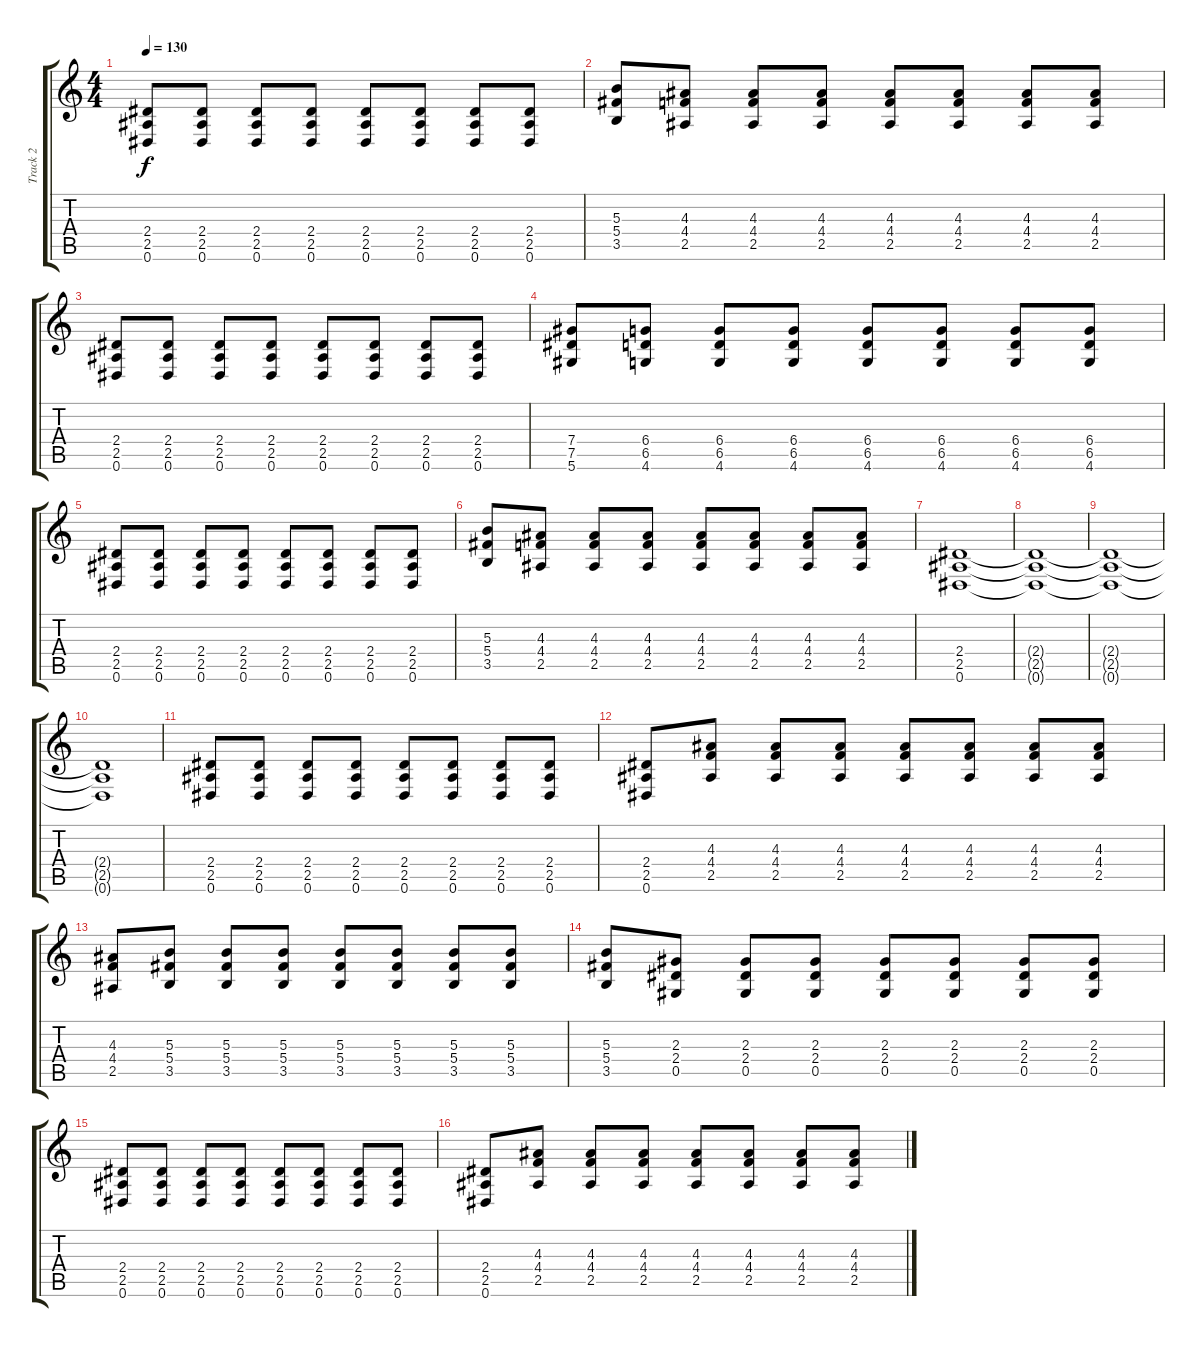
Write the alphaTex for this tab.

\track ("Track 2" "Track 2") {instrument distortionguitar}
\staff {score tabs}
\tuning (Eb4 Bb3 Gb3 Db3 Ab2 Eb2) {hide}
\ts (4 4)
\tempo 130
\clef g2
\ks c
(2.4 2.5 0.6).8{dy f} (2.4 2.5 0.6).8 (2.4 2.5 0.6).8 (2.4 2.5 0.6).8 (2.4 2.5 0.6).8 (2.4 2.5 0.6).8 (2.4 2.5 0.6).8 (2.4 2.5 0.6).8 |
(5.3 5.4 3.5).8 (4.3 4.4 2.5).8 (4.3 4.4 2.5).8 (4.3 4.4 2.5).8 (4.3 4.4 2.5).8 (4.3 4.4 2.5).8 (4.3 4.4 2.5).8 (4.3 4.4 2.5).8 |
(2.4 2.5 0.6).8 (2.4 2.5 0.6).8 (2.4 2.5 0.6).8 (2.4 2.5 0.6).8 (2.4 2.5 0.6).8 (2.4 2.5 0.6).8 (2.4 2.5 0.6).8 (2.4 2.5 0.6).8 |
(7.4 7.5 5.6).8 (6.4 6.5 4.6).8 (6.4 6.5 4.6).8 (6.4 6.5 4.6).8 (6.4 6.5 4.6).8 (6.4 6.5 4.6).8 (6.4 6.5 4.6).8 (6.4 6.5 4.6).8 |
(2.4 2.5 0.6).8 (2.4 2.5 0.6).8 (2.4 2.5 0.6).8 (2.4 2.5 0.6).8 (2.4 2.5 0.6).8 (2.4 2.5 0.6).8 (2.4 2.5 0.6).8 (2.4 2.5 0.6).8 |
(5.3 5.4 3.5).8 (4.3 4.4 2.5).8 (4.3 4.4 2.5).8 (4.3 4.4 2.5).8 (4.3 4.4 2.5).8 (4.3 4.4 2.5).8 (4.3 4.4 2.5).8 (4.3 4.4 2.5).8 |
(2.4 2.5 0.6).1 |
(2.4{t} 2.5{t} 0.6{t}).1 |
(2.4{t} 2.5{t} 0.6{t}).1 |
(2.4{t} 2.5{t} 0.6{t}).1 |
(2.4 2.5 0.6).8 (2.4 2.5 0.6).8 (2.4 2.5 0.6).8 (2.4 2.5 0.6).8 (2.4 2.5 0.6).8 (2.4 2.5 0.6).8 (2.4 2.5 0.6).8 (2.4 2.5 0.6).8 |
(2.4 2.5 0.6).8 (4.3 4.4 2.5).8 (4.3 4.4 2.5).8 (4.3 4.4 2.5).8 (4.3 4.4 2.5).8 (4.3 4.4 2.5).8 (4.3 4.4 2.5).8 (4.3 4.4 2.5).8 |
(4.3 4.4 2.5).8 (5.3 5.4 3.5).8 (5.3 5.4 3.5).8 (5.3 5.4 3.5).8 (5.3 5.4 3.5).8 (5.3 5.4 3.5).8 (5.3 5.4 3.5).8 (5.3 5.4 3.5).8 |
(5.3 5.4 3.5).8 (2.3 2.4 0.5).8 (2.3 2.4 0.5).8 (2.3 2.4 0.5).8 (2.3 2.4 0.5).8 (2.3 2.4 0.5).8 (2.3 2.4 0.5).8 (2.3 2.4 0.5).8 |
(2.4 2.5 0.6).8 (2.4 2.5 0.6).8 (2.4 2.5 0.6).8 (2.4 2.5 0.6).8 (2.4 2.5 0.6).8 (2.4 2.5 0.6).8 (2.4 2.5 0.6).8 (2.4 2.5 0.6).8 |
(2.4 2.5 0.6).8 (4.3 4.4 2.5).8 (4.3 4.4 2.5).8 (4.3 4.4 2.5).8 (4.3 4.4 2.5).8 (4.3 4.4 2.5).8 (4.3 4.4 2.5).8 (4.3 4.4 2.5).8
